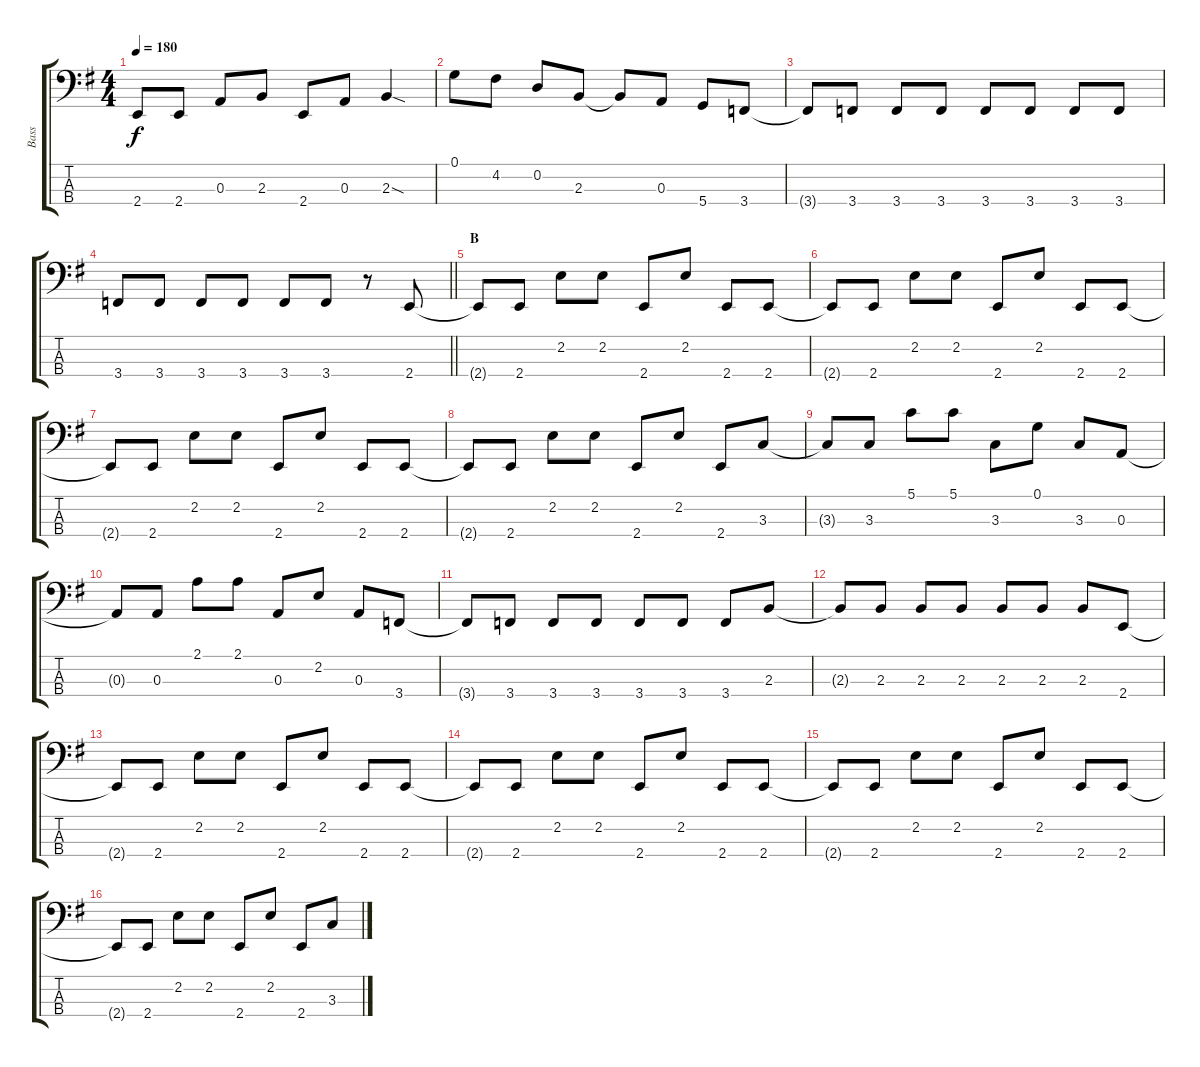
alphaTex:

\track ("Bass" "Bass") {instrument electricbassfinger}
\staff {score tabs}
\tuning (G2 D2 A1 D1) {hide}
\ts (4 4)
\tempo 180
\clef f4
\ks g
2.4{t}.8{dy f} 2.4.8 0.3.8 2.3.8 2.4.8 0.3.8 2.3{sod}.4 |
0.1.8 4.2.8 0.2.8 2.3.8 2.3{t}.8 0.3.8 5.4.8 3.4.8 |
3.4{t}.8 3.4.8 3.4.8 3.4.8 3.4.8 3.4.8 3.4.8 3.4.8 |
\barLineRight lightlight
3.4.8 3.4.8 3.4.8 3.4.8 3.4.8 3.4.8 r.8 2.4.8 |
\section ("" "B")
2.4{t}.8 2.4.8 2.2.8 2.2.8 2.4.8 2.2.8 2.4.8 2.4.8 |
2.4{t}.8 2.4.8 2.2.8 2.2.8 2.4.8 2.2.8 2.4.8 2.4.8 |
2.4{t}.8 2.4.8 2.2.8 2.2.8 2.4.8 2.2.8 2.4.8 2.4.8 |
2.4{t}.8 2.4.8 2.2.8 2.2.8 2.4.8 2.2.8 2.4.8 3.3.8 |
3.3{t}.8 3.3.8 5.1.8 5.1.8 3.3.8 0.1.8 3.3.8 0.3.8 |
0.3{t}.8 0.3.8 2.1.8 2.1.8 0.3.8 2.2.8 0.3.8 3.4.8 |
3.4{t}.8 3.4.8 3.4.8 3.4.8 3.4.8 3.4.8 3.4.8 2.3.8 |
2.3{t}.8 2.3.8 2.3.8 2.3.8 2.3.8 2.3.8 2.3.8 2.4.8 |
2.4{t}.8 2.4.8 2.2.8 2.2.8 2.4.8 2.2.8 2.4.8 2.4.8 |
2.4{t}.8 2.4.8 2.2.8 2.2.8 2.4.8 2.2.8 2.4.8 2.4.8 |
2.4{t}.8 2.4.8 2.2.8 2.2.8 2.4.8 2.2.8 2.4.8 2.4.8 |
2.4{t}.8 2.4.8 2.2.8 2.2.8 2.4.8 2.2.8 2.4.8 3.3.8
